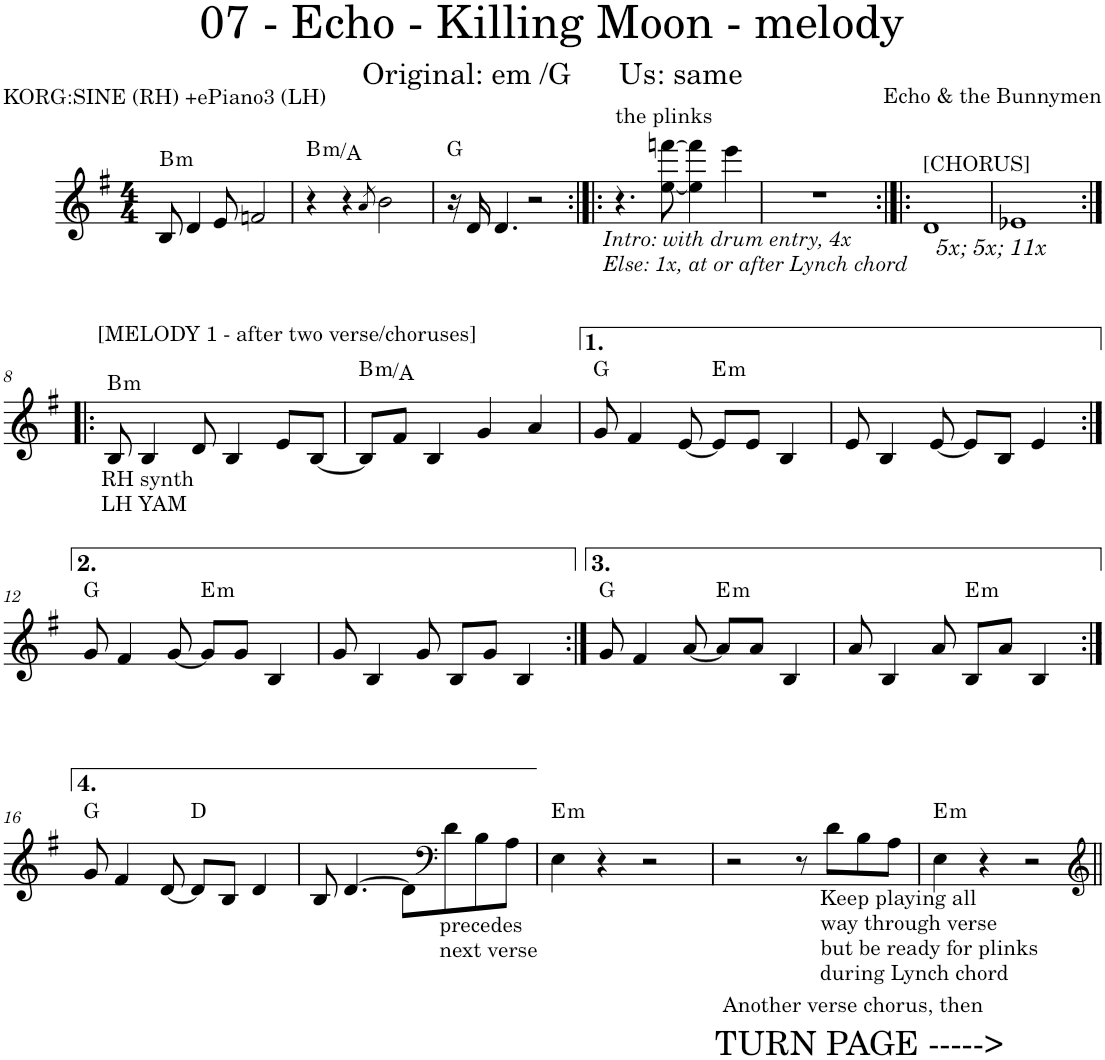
**kern	**kern	**harte
*part1	*part1	*part1
*staff2	*staff1	*
*I"Piano	*	*
*I'Pno.	*	*
*stria5	*	*
*clefF4	*clefG2	*
*k[f#]	*k[f#]	*
*M4/4	*M4/4	*
=1	=1	=1
!	!	!LO:H:kt=m
4BB	8B/	B:min
.	4d/	.
4r	.	.
.	8e/	.
2r	2fn/	.
=2	=2	=2
!	!	!LO:H:kt=m
1r	4r	B:min/b7
.	4r	.
.	8qa/	.
.	2b\	.
=3	=3	=3
1r	16r	G:maj
.	16d/	.
.	4.d/	.
.	2r	.
=4:|!|:	=4:|!|:	=4:|!|:
!	!LO:TX:a:t=the plinks	!
!	!LO:TX:b:i:t=Intro&colon; with drum entry, 4x	!
!	!LO:TX:b:t=Else&colon; 1x, at or after Lynch chord	!
1r	4.r	.
.	[8ee\ [8fffn\	.
.	4ee\] 4fff\]	.
.	4eee\	.
=5	=5	=5
1r	1r	.
=6:|!|:	=6:|!|:	=6:|!|:
!	!LO:TX:a:t=[CHORUS]	!
!	!LO:TX:b:i:t=5x; 5x; 11x	!
1r	1d	.
=7	=7	=7
1r	1e-X	.
!!LO:LB:g=z
=8:|!|:	=8:|!|:	=8:|!|:
!	!LO:TX:a:t=[MELODY 1 - after two verse/choruses]	!
!	!LO:TX:b:t=RH synth	!
!	!LO:TX:b:t=LH YAM	!LO:H:kt=m
1r	8B/	B:min
.	4B/	.
.	8d/	.
.	4B/	.
.	8e/L	.
.	[8B/J	.
=9	=9	=9
!	!	!LO:H:kt=m
1r	8B/L]	B:min/b7
.	8f#/J	.
.	4B/	.
.	4g/	.
.	4a/	.
=10	=10	=10
1r	8g/	G:maj
.	4f#/	.
.	[8e/	.
!	!	!LO:H:kt=m
.	8e/L]	E:min
.	8e/J	.
.	4B/	.
=11	=11	=11
1r	8e/	.
.	4B/	.
.	[8e/	.
.	8e/L]	.
.	8B/J	.
.	4e/	.
!!LO:LB:g=z
=12:|!	=12:|!	=12:|!
1r	8g/	G:maj
.	4f#/	.
.	[8g/	.
!	!	!LO:H:kt=m
.	8g/L]	E:min
.	8g/J	.
.	4B/	.
=13	=13	=13
1r	8g/	.
.	4B/	.
.	8g/	.
.	8B/L	.
.	8g/J	.
.	4B/	.
=14:|!	=14:|!	=14:|!
1r	8g/	G:maj
.	4f#/	.
.	[8a/	.
!	!	!LO:H:kt=m
.	8a/L]	E:min
.	8a/J	.
.	4B/	.
=15	=15	=15
1r	8a/	.
.	4B/	.
.	8a/	.
!	!	!LO:H:kt=m
.	8B/L	E:min
.	8a/J	.
.	4B/	.
!!LO:LB:g=z
=16:|!	=16:|!	=16:|!
1r	8g/	G:maj
.	4f#/	.
.	[8d/	.
.	8d/L]	D:maj
.	8B/J	.
.	4d/	.
=17	=17	=17
1r	8B/	.
.	[4.d/	.
.	8d\L]	.
*	*clefF4	*
!	!LO:TX:b:t=precedes	!
!	!LO:TX:b:t=next verse	!
.	8d\	.
.	8B\	.
.	8A\J	.
=18	=18	=18
!	!	!LO:H:kt=m
1r	4E\	E:min
.	4r	.
.	2r	.
=19	=19	=19
!	!LO:TX:b:t=TURN PAGE ----->	!
!	!LO:TX:b:t=Another verse chorus, then	!
1r	2r	.
.	8r	.
!	!LO:TX:b:t=Keep playing all	!
!	!LO:TX:b:t=way through verse	!
!	!LO:TX:b:t=but be ready for plinks	!
!	!LO:TX:b:t=during Lynch chord	!
.	8d\L	.
.	8B\	.
.	8A\J	.
=20	=20	=20
!	!	!LO:H:kt=m
1r	4E\	E:min
.	4r	.
.	2r	.
=||	=||	=||
*-	*-	*-
